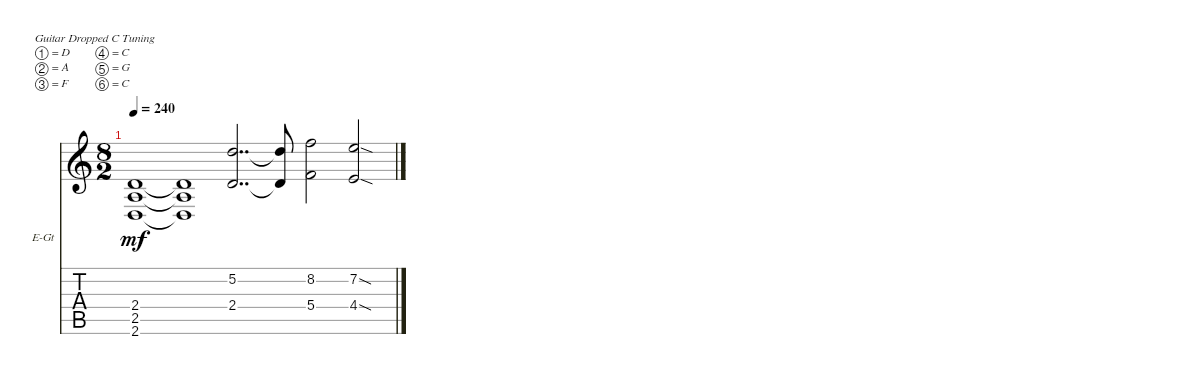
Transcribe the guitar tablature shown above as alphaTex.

\defaultSystemsLayout 4
\bracketExtendMode nobrackets
\firstSystemTrackNameOrientation horizontal
\otherSystemsTrackNameOrientation horizontal
\track ("Rhythm Guitar" "E-Gt") {instrument distortionguitar}
\staff {score tabs}
\tuning (D4 A3 F3 C3 G2 C2)
\ts (8 2)
\tempo 240
\clef g2
\ks c
(2.6 2.5 2.4).1{dy mf} (2.6{t} 2.5{t} 2.4{t}).1 (2.4 5.2).2{dd} (2.4{t} 5.2{t}).8 (5.4 8.2).2 (4.4{sod} 7.2{sod}).2
